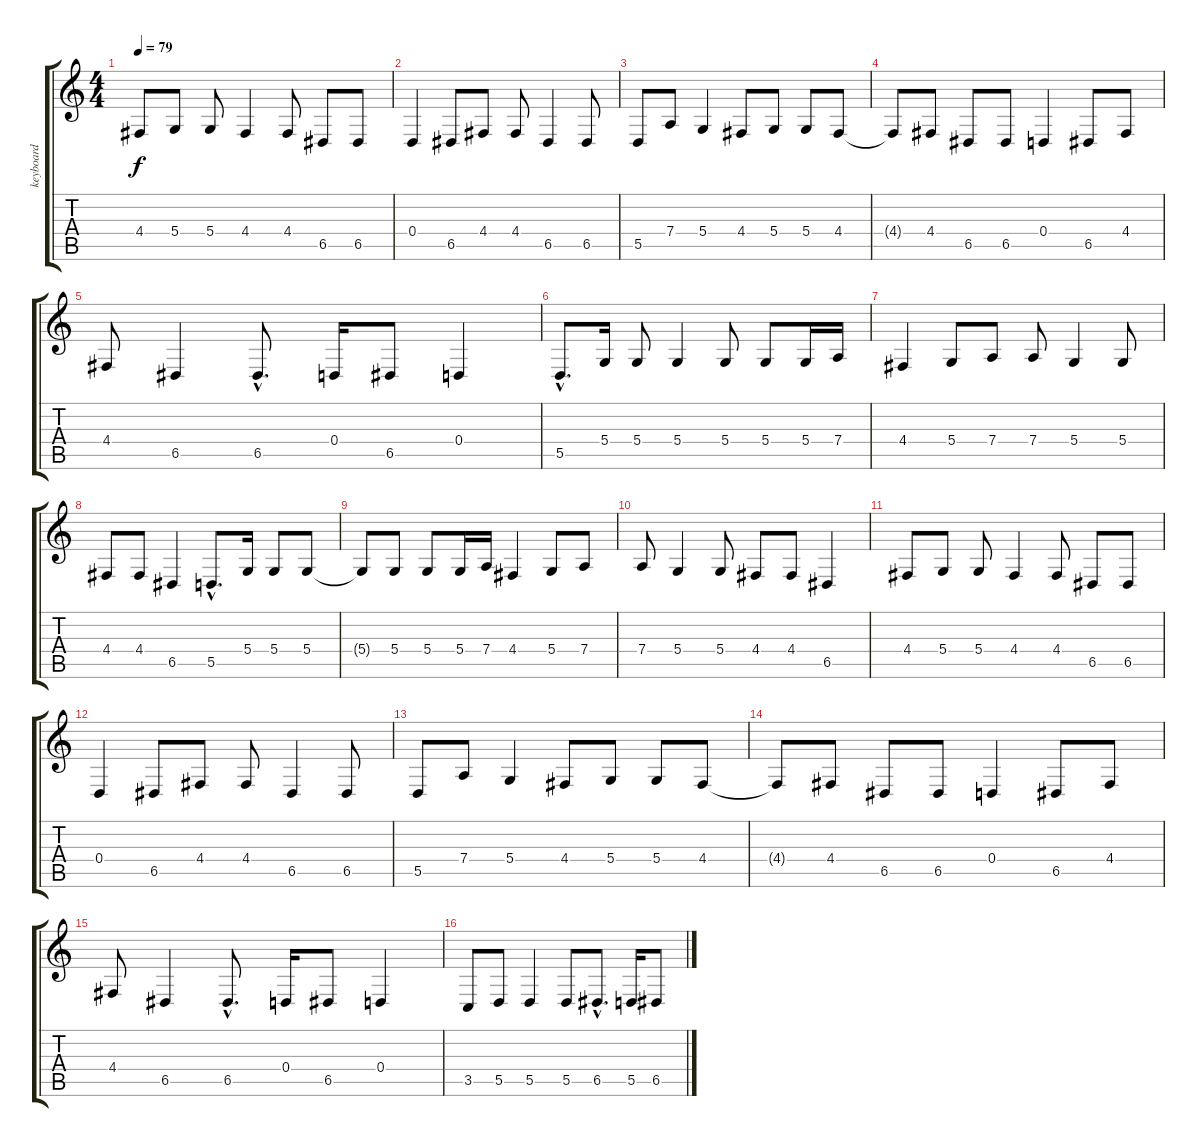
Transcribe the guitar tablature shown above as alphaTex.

\track ("keyboard" "keyboard") {instrument pad4choir}
\staff {score tabs}
\tuning (E4 B3 G3 D3 A2 E2) {hide}
\ts (4 4)
\tempo 79
\clef g2
\ks c
4.4.8{dy f} 5.4.8 5.4.8 4.4.4 4.4.8 6.5.8 6.5.8 |
0.4.4 6.5.8 4.4.8 4.4.8 6.5.4 6.5.8 |
5.5.8 7.4.8 5.4.4 4.4.8 5.4.8 5.4.8 4.4.8 |
4.4{t}.8 4.4.8 6.5.8 6.5.8 0.4.4 6.5.8 4.4.8 |
4.4.8 6.5.4 6.5{hac}.8{d} 0.4.16 6.5.8 0.4.4 |
5.5{hac}.8{d instrument fx7echoes} 5.4.16 5.4.8 5.4.4 5.4.8 5.4.8 5.4.16 7.4.16 |
4.4.4 5.4.8 7.4.8 7.4.8 5.4.4 5.4.8 |
4.4.8 4.4.8 6.5.4 5.5{hac}.8{d} 5.4.16 5.4.8 5.4.8 |
5.4{t}.8 5.4.8 5.4.8 5.4.16 7.4.16 4.4.4 5.4.8 7.4.8 |
7.4.8 5.4.4 5.4.8 4.4.8 4.4.8 6.5.4 |
4.4.8 5.4.8 5.4.8 4.4.4 4.4.8 6.5.8 6.5.8 |
0.4.4 6.5.8 4.4.8 4.4.8 6.5.4 6.5.8 |
5.5.8 7.4.8 5.4.4 4.4.8 5.4.8 5.4.8 4.4.8 |
4.4{t}.8 4.4.8 6.5.8 6.5.8 0.4.4 6.5.8 4.4.8 |
4.4.8 6.5.4 6.5{hac}.8{d} 0.4.16 6.5.8 0.4.4 |
3.5.8 5.5.8 5.5.4 5.5.8 6.5{hac}.8{d} 5.5.16 6.5.8
